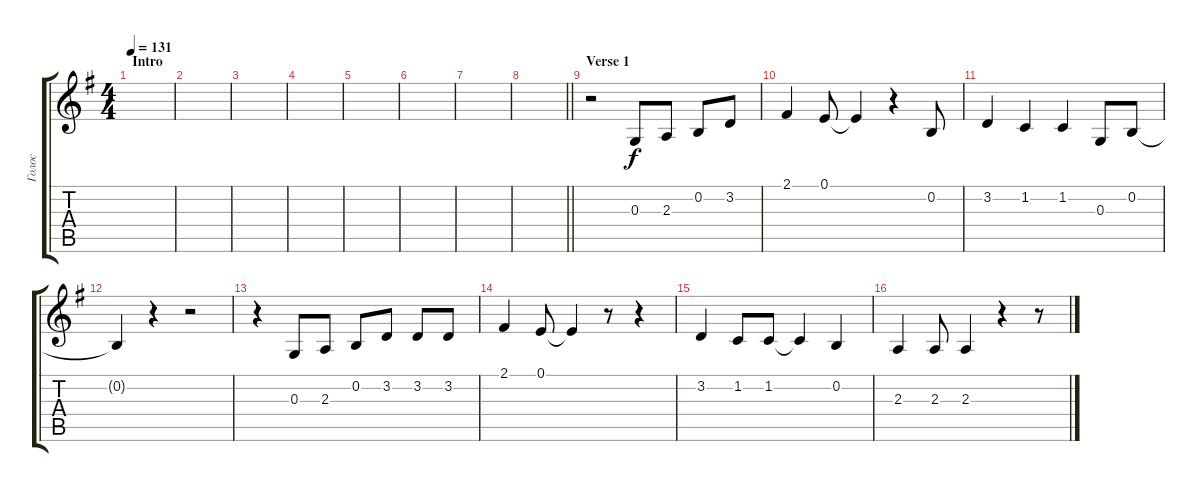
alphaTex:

\track ("Голос" "Голос") {instrument fx5brightness}
\staff {score tabs}
\tuning (E4 B3 G3 D3 A2 E2) {hide}
\ts (4 4)
\section ("" "Intro")
\tempo 131
\clef g2
\ks eminor
|
|
|
|
|
|
|
\barLineRight lightlight
|
\section ("" "Verse 1")
r.2 0.3.8 2.3.8 0.2.8 3.2.8 |
2.1.4 0.1.8 0.1{t}.4 r.4 0.2.8 |
3.2.4 1.2.4 1.2.4 0.3.8 0.2.8 |
0.2{t}.4 r.4 r.2 |
r.4 0.3.8 2.3.8 0.2.8 3.2.8 3.2.8 3.2.8 |
2.1.4 0.1.8 0.1{t}.4 r.8 r.4 |
3.2.4 1.2.8 1.2.8 1.2{t}.4 0.2.4 |
2.3.4 2.3.8 2.3.4 r.4 r.8
